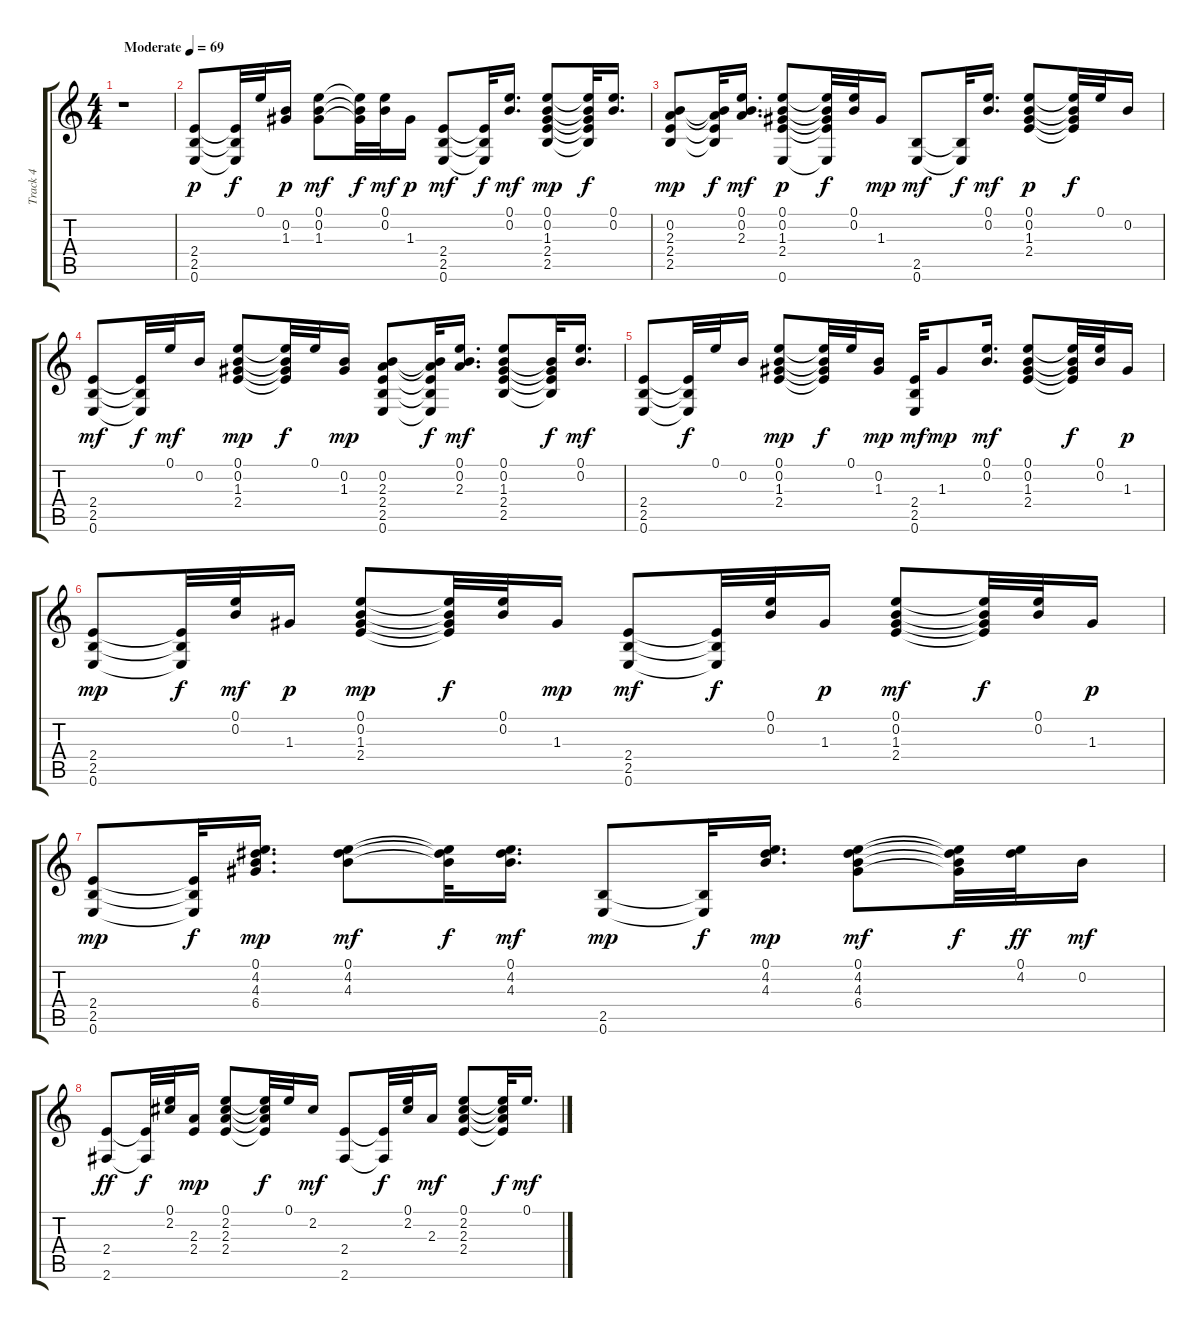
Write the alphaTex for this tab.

\track ("Track 4" "Track 4") {instrument acousticguitarsteel}
\staff {score tabs}
\tuning (E4 B3 G3 D3 A2 E2) {hide}
\ts (4 4)
\tempo (69 "Moderate")
\clef g2
\ks c
r.1{dy p instrument acousticguitarsteel} |
(2.4 2.5 0.6).8 (2.4{t} 2.5{t} 0.6{t}).32{dy f} 0.1.32 (0.2 1.3).16{dy p} (0.1 0.2 1.3).8{dy mf} (0.1{t} 0.2{t} 1.3{t}).32{dy f} (0.1 0.2).32{dy mf} 1.3.16{dy p} (2.4 2.5 0.6).8{dy mf} (2.4{t} 2.5{t} 0.6{t}).32{dy f} (0.1 0.2).16{d dy mf} (0.1 0.2 1.3 2.4 2.5).8{dy mp} (0.1{t} 0.2{t} 1.3{t} 2.4{t} 2.5{t}).32{dy f} (0.1 0.2).16{d} |
(0.2 2.3 2.4 2.5).8{dy mp} (0.2{t} 2.3{t} 2.4{t} 2.5{t}).32{dy f} (0.1 0.2 2.3).16{d dy mf} (0.1 0.2 1.3 2.4 0.6).8{dy p} (0.1{t} 0.2{t} 1.3{t} 2.4{t} 0.6{t}).32{dy f} (0.1 0.2).32 1.3.16{dy mp} (2.5 0.6).8{dy mf} (2.5{t} 0.6{t}).32{dy f} (0.1 0.2).16{d dy mf} (0.1 0.2 1.3 2.4).8{dy p} (0.1{t} 0.2{t} 1.3{t} 2.4{t}).32{dy f} 0.1.32 0.2.16 |
(2.4 2.5 0.6).8{dy mf} (2.4{t} 2.5{t} 0.6{t}).32{dy f} 0.1.32{dy mf} 0.2.16 (0.1 0.2 1.3 2.4).8{dy mp} (0.1{t} 0.2{t} 1.3{t} 2.4{t}).32{dy f} 0.1.32 (0.2 1.3).16{dy mp} (0.2 2.3 2.4 2.5 0.6).8 (0.2{t} 2.3{t} 2.4{t} 2.5{t} 0.6{t}).32{dy f} (0.1 0.2 2.3).16{d dy mf} (0.1 0.2 1.3 2.4 2.5).8 (0.2{t} 1.3{t} 2.4{t} 2.5{t}).32{dy f} (0.1 0.2).16{d dy mf} |
(2.4 2.5 0.6).8 (2.4{t} 2.5{t} 0.6{t}).32{dy f} 0.1.32 0.2.16 (0.1 0.2 1.3 2.4).8{dy mp} (0.1{t} 0.2{t} 1.3{t} 2.4{t}).32{dy f} 0.1.32 (0.2 1.3).16{dy mp} (2.4 2.5 0.6).32{dy mf} 1.3.8{dy mp} (0.1 0.2).16{d dy mf} (0.1 0.2 1.3 2.4).8 (0.1{t} 0.2{t} 1.3{t} 2.4{t}).32{dy f} (0.1 0.2).32 1.3.16{dy p} |
(2.4 2.5 0.6).8{dy mp} (2.4{t} 2.5{t} 0.6{t}).32{dy f} (0.1 0.2).32{dy mf} 1.3.16{dy p} (0.1 0.2 1.3 2.4).8{dy mp} (0.1{t} 0.2{t} 1.3{t} 2.4{t}).32{dy f} (0.1 0.2).32 1.3.16{dy mp} (2.4 2.5 0.6).8{dy mf} (2.4{t} 2.5{t} 0.6{t}).32{dy f} (0.1 0.2).32 1.3.16{dy p} (0.1 0.2 1.3 2.4).8{dy mf} (0.1{t} 0.2{t} 1.3{t} 2.4{t}).32{dy f} (0.1 0.2).32 1.3.16{dy p} |
(2.4 2.5 0.6).8{dy mp} (2.4{t} 2.5{t} 0.6{t}).32{dy f} (0.1 4.2 4.3 6.4).16{d dy mp} (0.1 4.2 4.3).8{dy mf} (0.1{t} 4.2{t} 4.3{t}).32{dy f} (0.1 4.2 4.3).16{d dy mf} (2.5 0.6).8{dy mp} (2.5{t} 0.6{t}).32{dy f} (0.1 4.2 4.3).16{d dy mp} (0.1 4.2 4.3 6.4).8{dy mf} (0.1{t} 4.2{t} 4.3{t} 6.4{t}).32{dy f} (0.1 4.2).32{dy ff} 0.2.16{dy mf} |
(2.4 2.6).8{dy ff} (2.4{t} 2.6{t}).32{dy f} (0.1 2.2).32 (2.3 2.4).16{dy mp} (0.1 2.2 2.3 2.4).8 (0.1{t} 2.2{t} 2.3{t} 2.4{t}).32{dy f} 0.1.32 2.2.16{dy mf} (2.4 2.6).8 (2.4{t} 2.6{t}).32{dy f} (0.1 2.2).32 2.3.16{dy mf} (0.1 2.2 2.3 2.4).8 (0.1{t} 2.2{t} 2.3{t} 2.4{t}).32{dy f} 0.1.16{d dy mf}
